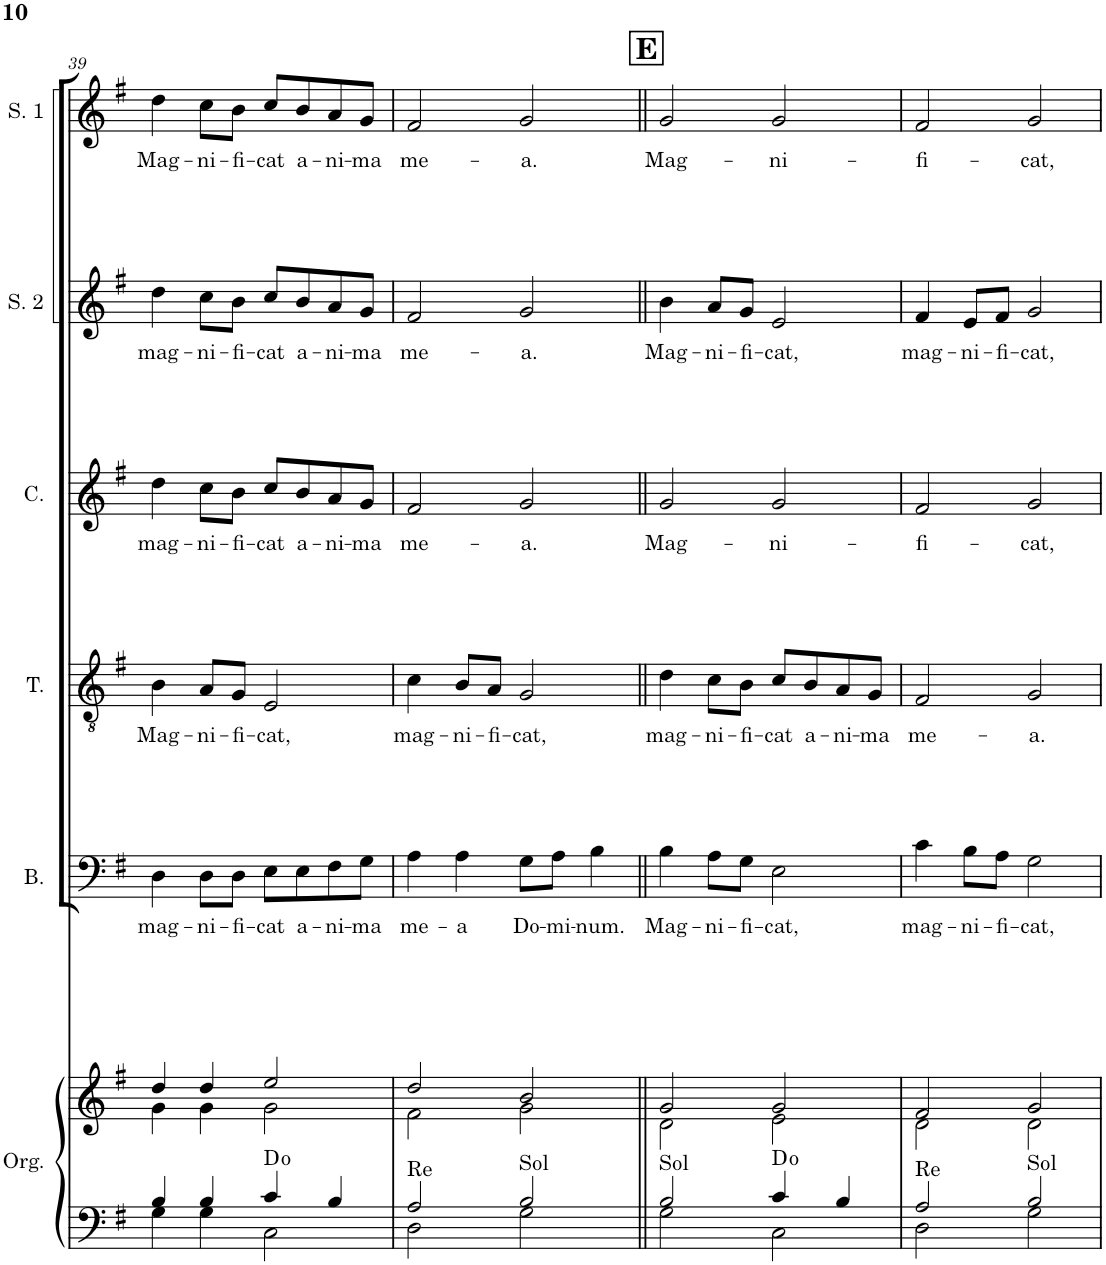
**kern	**kern	**harte	**kern	**text	**kern	**text	**kern	**text	**kern	**text	**kern	**text
*part6	*part6	*part6	*part5	*part5	*part4	*part4	*part3	*part3	*part2	*part2	*part1	*part1
*staff7	*staff6	*	*staff5	*staff5	*staff4	*staff4	*staff3	*staff3	*staff2	*staff2	*staff1	*staff1
*I"Órgano	*	*	*I"Bajo	*	*I"Tenor	*	*I"Contralto	*	*I"Soprano 2	*	*I"Soprano 1	*
*	*	*	*I'B.	*	*I'T.	*	*I'C.	*	*I'S. 2	*	*I'S. 1	*
!!LO:PB:g=z
*clefF4	*clefG2	*	*clefF4	*	*clefGv2	*	*clefG2	*	*clefG2	*	*clefG2	*
*k[f#]	*k[f#]	*	*k[f#]	*	*k[f#]	*	*k[f#]	*	*k[f#]	*	*k[f#]	*
*M4/4	*M4/4	*	*M4/4	*	*M4/4	*	*M4/4	*	*M4/4	*	*M4/4	*
*met(c)	*met(c)	*	*met(c)	*	*met(c)	*	*met(c)	*	*met(c)	*	*met(c)	*
=39	=39	=39	=39	=39	=39	=39	=39	=39	=39	=39	=39	=39
*^	*^	*	*	*	*	*	*	*	*	*	*	*
!	!	!	!	!	!	!LO:LY:b	!	!LO:LY:b	!	!LO:LY:b	!	!LO:LY:b	!	!LO:LY:b
4B/	4G\	4dd/	4g\	.	4D\	mag-	4B\	Mag-	4dd\	mag-	4dd\	mag-	4dd\	Mag-
!	!	!	!	!	!	!LO:LY:b	!	!LO:LY:b	!	!LO:LY:b	!	!LO:LY:b	!	!LO:LY:b
4B/	4G\	4dd/	4g\	.	8D\L	-ni-	8A/L	-ni-	8cc\L	-ni-	8cc\L	-ni-	8cc\L	-ni-
!	!	!	!	!	!	!LO:LY:b	!	!LO:LY:b	!	!LO:LY:b	!	!LO:LY:b	!	!LO:LY:b
.	.	.	.	.	8D\J	-fi-	8G/J	-fi-	8b\J	-fi-	8b\J	-fi-	8b\J	-fi-
!	!	!	!	!	!	!LO:LY:b	!	!LO:LY:b	!	!LO:LY:b	!	!LO:LY:b	!	!LO:LY:b
4c/	2C\	2ee/	2g\	D:dim	8E\L	-cat	2E/	-cat,	8cc/L	-cat	8cc/L	-cat	8cc/L	-cat
!	!	!	!	!	!	!LO:LY:b	!	!	!	!LO:LY:b	!	!LO:LY:b	!	!LO:LY:b
.	.	.	.	.	8E\	a-	.	.	8b/	a-	8b/	a-	8b/	a-
!	!	!	!	!	!	!LO:LY:b	!	!	!	!LO:LY:b	!	!LO:LY:b	!	!LO:LY:b
4B/	.	.	.	.	8F#\	-ni-	.	.	8a/	-ni-	8a/	-ni-	8a/	-ni-
!	!	!	!	!	!	!LO:LY:b	!	!	!	!LO:LY:b	!	!LO:LY:b	!	!LO:LY:b
.	.	.	.	.	8G\J	-ma	.	.	8g/J	-ma	8g/J	-ma	8g/J	-ma
=40	=40	=40	=40	=40	=40	=40	=40	=40	=40	=40	=40	=40	=40	=40
!	!	!	!	!LO:H:kt=Re	!	!LO:LY:b	!	!LO:LY:b	!	!LO:LY:b	!	!LO:LY:b	!	!LO:LY:b
2An/	2D\	2dd/	2f#\	N	4A\	me-	4c\	mag-	2f#/	me-	2f#/	me-	2f#/	me-
!	!	!	!	!	!	!LO:LY:b	!	!LO:LY:b	!	!	!	!	!	!
.	.	.	.	.	4A\	-a	8B/L	-ni-	.	.	.	.	.	.
!	!	!	!	!	!	!	!	!LO:LY:b	!	!	!	!	!	!
.	.	.	.	.	.	.	8A/J	-fi-	.	.	.	.	.	.
!	!	!	!	!LO:H:kt=Sol	!	!LO:LY:b	!	!LO:LY:b	!	!LO:LY:b	!	!LO:LY:b	!	!LO:LY:b
2B/	2G\	2b/	2g\	N	8G\L	Do-	2G/	-cat,	2g/	-a.	2g/	-a.	2g/	-a.
!	!	!	!	!	!	!LO:LY:b	!	!	!	!	!	!	!	!
.	.	.	.	.	8A\J	-mi-	.	.	.	.	.	.	.	.
!	!	!	!	!	!	!LO:LY:b	!	!	!	!	!	!	!	!
.	.	.	.	.	4B\	-num.	.	.	.	.	.	.	.	.
!!LO:REH:place=s1:a:B:cj:fs=14:t=E
=41||	=41||	=41||	=41||	=41||	=41||	=41||	=41||	=41||	=41||	=41||	=41||	=41||	=41||	=41||
!	!	!	!	!LO:H:kt=Sol	!	!LO:LY:b	!	!LO:LY:b	!	!LO:LY:b	!	!LO:LY:b	!	!LO:LY:b
2B/	2G\	2g/	2d\	N	4B\	Mag-	4d\	mag-	2g/	Mag-	4b\	Mag-	2g/	Mag-
!	!	!	!	!	!	!LO:LY:b	!	!LO:LY:b	!	!	!	!LO:LY:b	!	!
.	.	.	.	.	8A\L	-ni-	8c\L	-ni-	.	.	8a/L	-ni-	.	.
!	!	!	!	!	!	!LO:LY:b	!	!LO:LY:b	!	!	!	!LO:LY:b	!	!
.	.	.	.	.	8G\J	-fi-	8B\J	-fi-	.	.	8g/J	-fi-	.	.
!	!	!	!	!	!	!LO:LY:b	!	!LO:LY:b	!	!LO:LY:b	!	!LO:LY:b	!	!LO:LY:b
4c/	2C\	2g/	2e\	D:dim	2E\	-cat,	8c/L	-cat	2g/	-ni-	2e/	-cat,	2g/	-ni-
!	!	!	!	!	!	!	!	!LO:LY:b	!	!	!	!	!	!
.	.	.	.	.	.	.	8B/	a-	.	.	.	.	.	.
!	!	!	!	!	!	!	!	!LO:LY:b	!	!	!	!	!	!
4B/	.	.	.	.	.	.	8A/	-ni-	.	.	.	.	.	.
!	!	!	!	!	!	!	!	!LO:LY:b	!	!	!	!	!	!
.	.	.	.	.	.	.	8G/J	-ma	.	.	.	.	.	.
=42	=42	=42	=42	=42	=42	=42	=42	=42	=42	=42	=42	=42	=42	=42
!	!	!	!	!LO:H:kt=Re	!	!LO:LY:b	!	!LO:LY:b	!	!LO:LY:b	!	!LO:LY:b	!	!LO:LY:b
2An/	2D\	2f#/	2d\	N	4c\	mag-	2F#/	me-	2f#/	-fi-	4f#/	mag-	2f#/	-fi-
!	!	!	!	!	!	!LO:LY:b	!	!	!	!	!	!LO:LY:b	!	!
.	.	.	.	.	8B\L	-ni-	.	.	.	.	8e/L	-ni-	.	.
!	!	!	!	!	!	!LO:LY:b	!	!	!	!	!	!LO:LY:b	!	!
.	.	.	.	.	8A\J	-fi-	.	.	.	.	8f#/J	-fi-	.	.
!	!	!	!	!LO:H:kt=Sol	!	!LO:LY:b	!	!LO:LY:b	!	!LO:LY:b	!	!LO:LY:b	!	!LO:LY:b
2B/	2G\	2g/	2d\	N	2G\	-cat,	2G/	-a.	2g/	-cat,	2g/	-cat,	2g/	-cat,
*v	*v	*	*	*	*	*	*	*	*	*	*	*	*	*
*	*v	*v	*	*	*	*	*	*	*	*	*	*	*
=	=	=	=	=	=	=	=	=	=	=	=	=
*-	*-	*-	*-	*-	*-	*-	*-	*-	*-	*-	*-	*-
